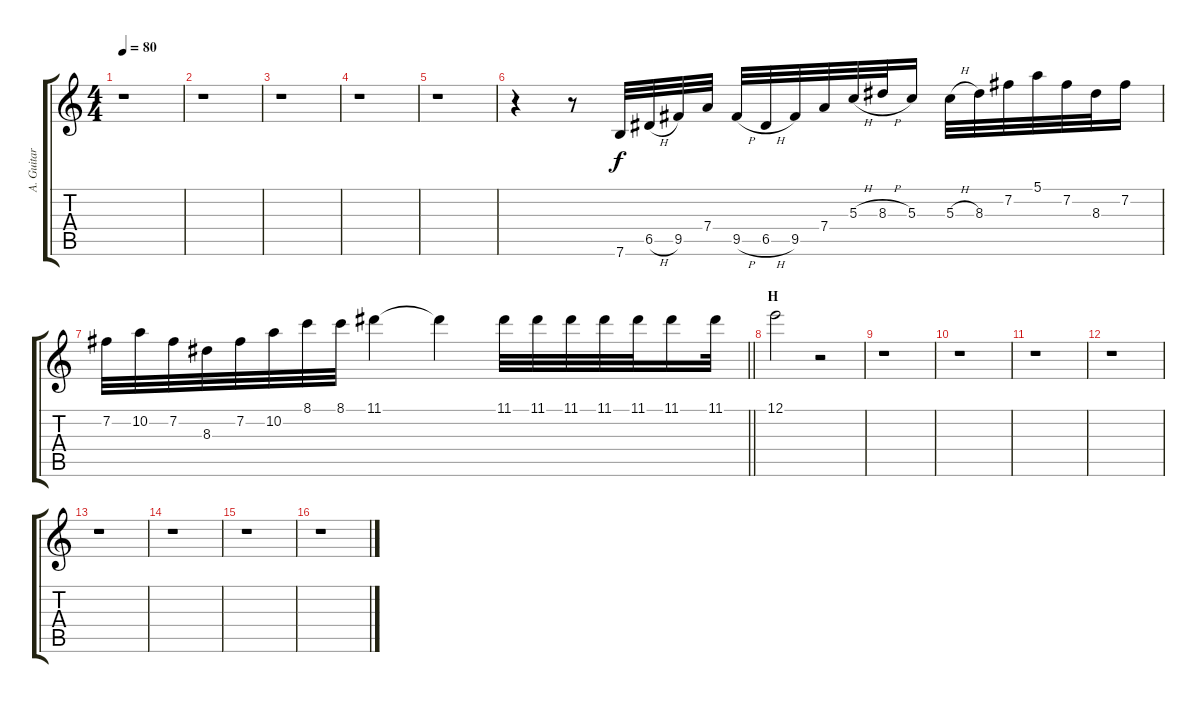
\track ("A. Guitar II" "A. Guitar ") {instrument acousticguitarsteel}
\staff {score tabs}
\tuning (E4 B3 G3 D3 A2 E2) {hide}
\ts (4 4)
\tempo 80
\clef g2
\ks c
r.1{dy f} |
r.1 |
r.1 |
r.1 |
r.1 |
r.4 r.8 7.6.32 6.5{h}.32 9.5.32 7.4.32 9.5{h}.32 6.5{h}.32 9.5.32 7.4.32 5.3{h}.32 8.3{h}.32 5.3.16 5.3{h}.32 8.3.32 7.2.32 5.1.32 7.2.32 8.3.32 7.2.16 |
\barLineRight lightlight
7.2.32 10.2.32 7.2.32 8.3.32 7.2.32 10.2.32 8.1.32 8.1.32 11.1.4 11.1{t}.4 11.1.32 11.1.32 11.1.32 11.1.32 11.1.32 11.1.16 11.1.32 |
\section ("" "H")
12.1.2 r.2 |
r.1 |
r.1 |
r.1 |
r.1 |
r.1 |
r.1 |
r.1 |
r.1
